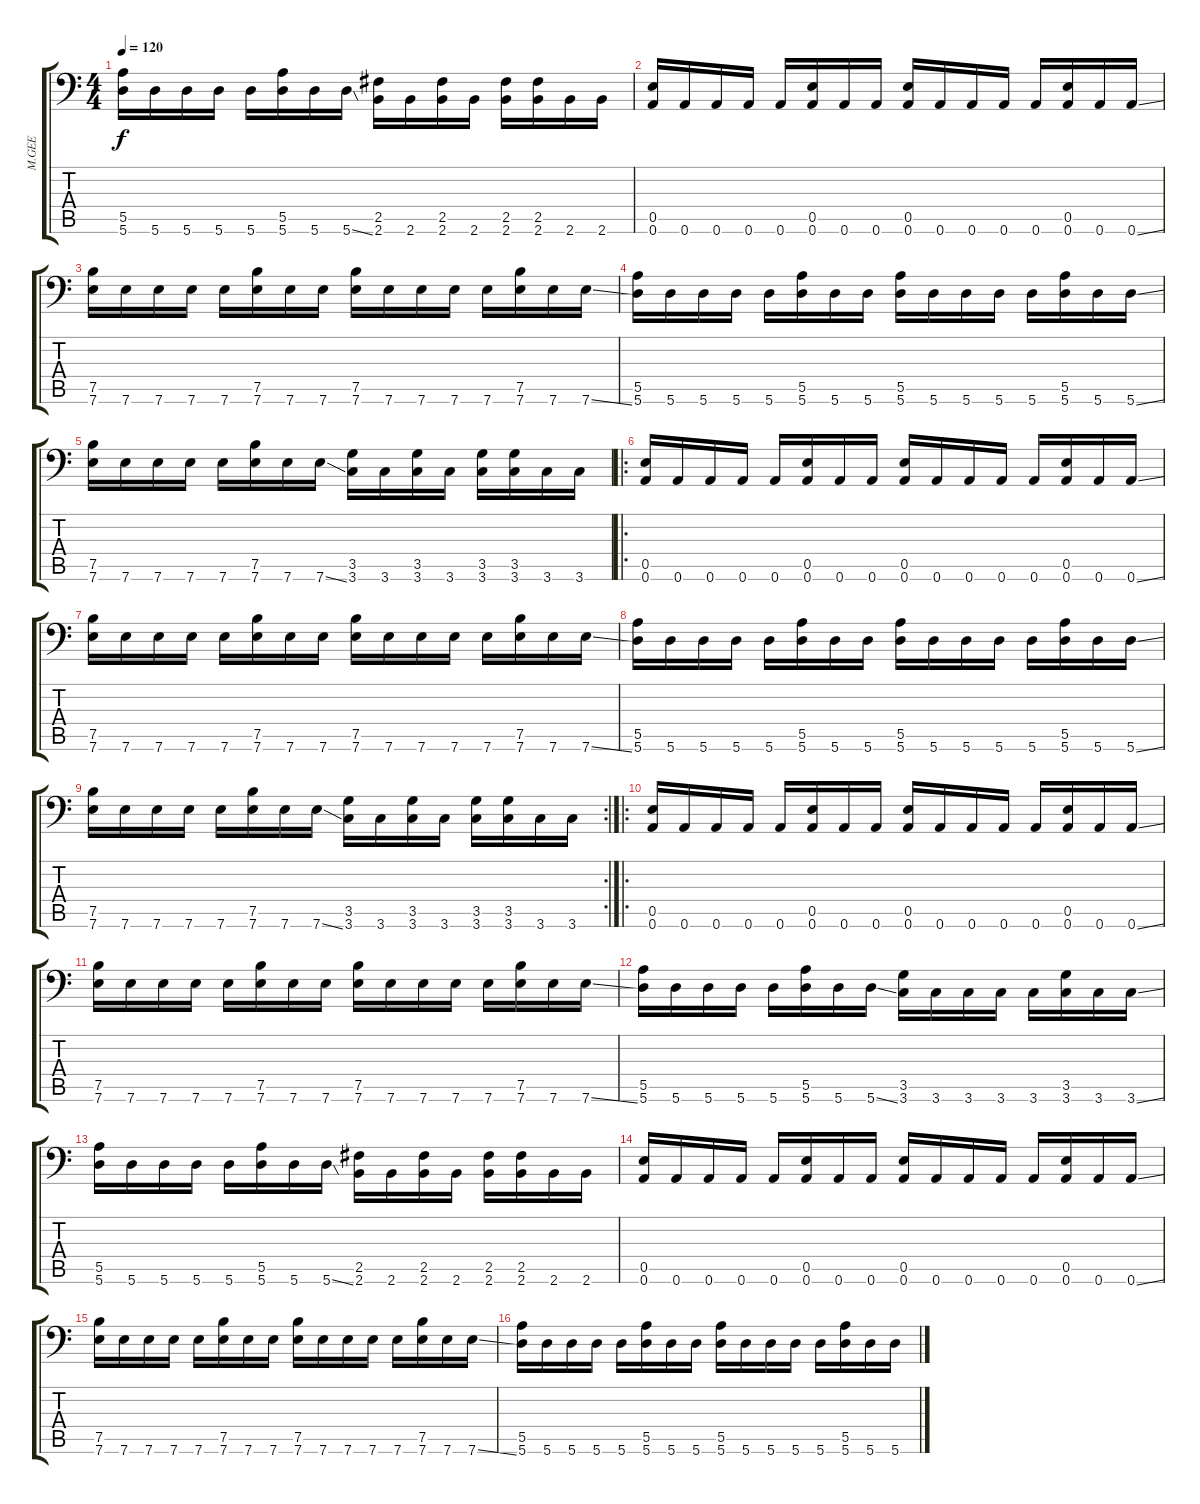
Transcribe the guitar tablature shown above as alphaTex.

\track ("M.GEE" "M.GEE") {instrument distortionguitar}
\staff {score tabs}
\tuning (B3 Gb3 D3 A2 E2 A1) {hide}
\ts (4 4)
\tempo 120
\clef f4
\ks c
(5.5 5.6).16{dy f} 5.6.16 5.6.16 5.6.16 5.6.16 (5.5 5.6).16 5.6.16 5.6{ss}.16 (2.5 2.6).16 2.6.16 (2.5 2.6).16 2.6.16 (2.5 2.6).16 (2.5 2.6).16 2.6.16 2.6.16 |
(0.5 0.6).16 0.6.16 0.6.16 0.6.16 0.6.16 (0.5 0.6).16 0.6.16 0.6.16 (0.5 0.6).16 0.6.16 0.6.16 0.6.16 0.6.16 (0.5 0.6).16 0.6.16 0.6{ss}.16 |
(7.5 7.6).16 7.6.16 7.6.16 7.6.16 7.6.16 (7.5 7.6).16 7.6.16 7.6.16 (7.5 7.6).16 7.6.16 7.6.16 7.6.16 7.6.16 (7.5 7.6).16 7.6.16 7.6{ss}.16 |
(5.5 5.6).16 5.6.16 5.6.16 5.6.16 5.6.16 (5.5 5.6).16 5.6.16 5.6.16 (5.5 5.6).16 5.6.16 5.6.16 5.6.16 5.6.16 (5.5 5.6).16 5.6.16 5.6{ss}.16 |
(7.5 7.6).16 7.6.16 7.6.16 7.6.16 7.6.16 (7.5 7.6).16 7.6.16 7.6{ss}.16 (3.5 3.6).16 3.6.16 (3.5 3.6).16 3.6.16 (3.5 3.6).16 (3.5 3.6).16 3.6.16 3.6.16 |
\ro
(0.5 0.6).16 0.6.16 0.6.16 0.6.16 0.6.16 (0.5 0.6).16 0.6.16 0.6.16 (0.5 0.6).16 0.6.16 0.6.16 0.6.16 0.6.16 (0.5 0.6).16 0.6.16 0.6{ss}.16 |
(7.5 7.6).16 7.6.16 7.6.16 7.6.16 7.6.16 (7.5 7.6).16 7.6.16 7.6.16 (7.5 7.6).16 7.6.16 7.6.16 7.6.16 7.6.16 (7.5 7.6).16 7.6.16 7.6{ss}.16 |
(5.5 5.6).16 5.6.16 5.6.16 5.6.16 5.6.16 (5.5 5.6).16 5.6.16 5.6.16 (5.5 5.6).16 5.6.16 5.6.16 5.6.16 5.6.16 (5.5 5.6).16 5.6.16 5.6{ss}.16 |
\rc 2
(7.5 7.6).16 7.6.16 7.6.16 7.6.16 7.6.16 (7.5 7.6).16 7.6.16 7.6{ss}.16 (3.5 3.6).16 3.6.16 (3.5 3.6).16 3.6.16 (3.5 3.6).16 (3.5 3.6).16 3.6.16 3.6.16 |
\ro
(0.5 0.6).16 0.6.16 0.6.16 0.6.16 0.6.16 (0.5 0.6).16 0.6.16 0.6.16 (0.5 0.6).16 0.6.16 0.6.16 0.6.16 0.6.16 (0.5 0.6).16 0.6.16 0.6{ss}.16 |
(7.5 7.6).16 7.6.16 7.6.16 7.6.16 7.6.16 (7.5 7.6).16 7.6.16 7.6.16 (7.5 7.6).16 7.6.16 7.6.16 7.6.16 7.6.16 (7.5 7.6).16 7.6.16 7.6{ss}.16 |
(5.5 5.6).16 5.6.16 5.6.16 5.6.16 5.6.16 (5.5 5.6).16 5.6.16 5.6{ss}.16 (3.5 3.6).16 3.6.16 3.6.16 3.6.16 3.6.16 (3.5 3.6).16 3.6.16 3.6{ss}.16 |
(5.5 5.6).16 5.6.16 5.6.16 5.6.16 5.6.16 (5.5 5.6).16 5.6.16 5.6{ss}.16 (2.5 2.6).16 2.6.16 (2.5 2.6).16 2.6.16 (2.5 2.6).16 (2.5 2.6).16 2.6.16 2.6.16 |
(0.5 0.6).16 0.6.16 0.6.16 0.6.16 0.6.16 (0.5 0.6).16 0.6.16 0.6.16 (0.5 0.6).16 0.6.16 0.6.16 0.6.16 0.6.16 (0.5 0.6).16 0.6.16 0.6{ss}.16 |
(7.5 7.6).16 7.6.16 7.6.16 7.6.16 7.6.16 (7.5 7.6).16 7.6.16 7.6.16 (7.5 7.6).16 7.6.16 7.6.16 7.6.16 7.6.16 (7.5 7.6).16 7.6.16 7.6{ss}.16 |
(5.5 5.6).16 5.6.16 5.6.16 5.6.16 5.6.16 (5.5 5.6).16 5.6.16 5.6.16 (5.5 5.6).16 5.6.16 5.6.16 5.6.16 5.6.16 (5.5 5.6).16 5.6.16 5.6{ss}.16
